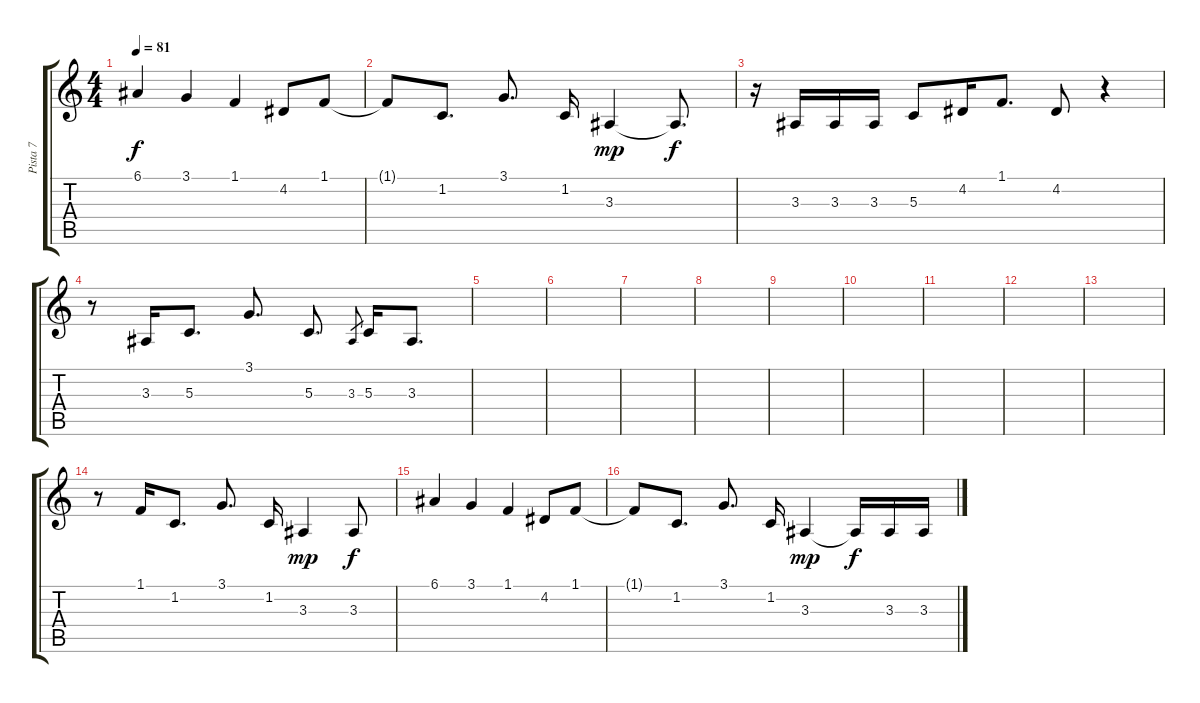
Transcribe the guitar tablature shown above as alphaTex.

\track ("Pista 7" "Pista 7") {instrument altosax}
\staff {score tabs}
\tuning (E4 B3 G3 D3 A2 E2) {hide}
\ts (4 4)
\tempo 81
\clef g2
\ks c
6.1.4{dy f} 3.1.4 1.1.4 4.2.8 1.1.8 |
1.1{t}.8 1.2.8{d} 3.1.8{d} 1.2.16 3.3.4{dy mp} 3.3{t}.8{d dy f} |
r.16 3.3.16 3.3.16 3.3.16 5.3.8 4.2.16 1.1.8{d} 4.2.8 r.4 |
r.8 3.3.16 5.3.8{d} 3.1.8{d} 5.3.8{d} 3.3.8{gr} 5.3.16 3.3.8{d} |
|
|
|
|
|
|
|
|
|
r.8 1.1.16 1.2.8{d} 3.1.8{d} 1.2.16 3.3.4{dy mp} 3.3.8{dy f} |
6.1.4 3.1.4 1.1.4 4.2.8 1.1.8 |
1.1{t}.8 1.2.8{d} 3.1.8{d} 1.2.16 3.3.4{dy mp} 3.3{t}.16{dy f} 3.3.16 3.3.16
